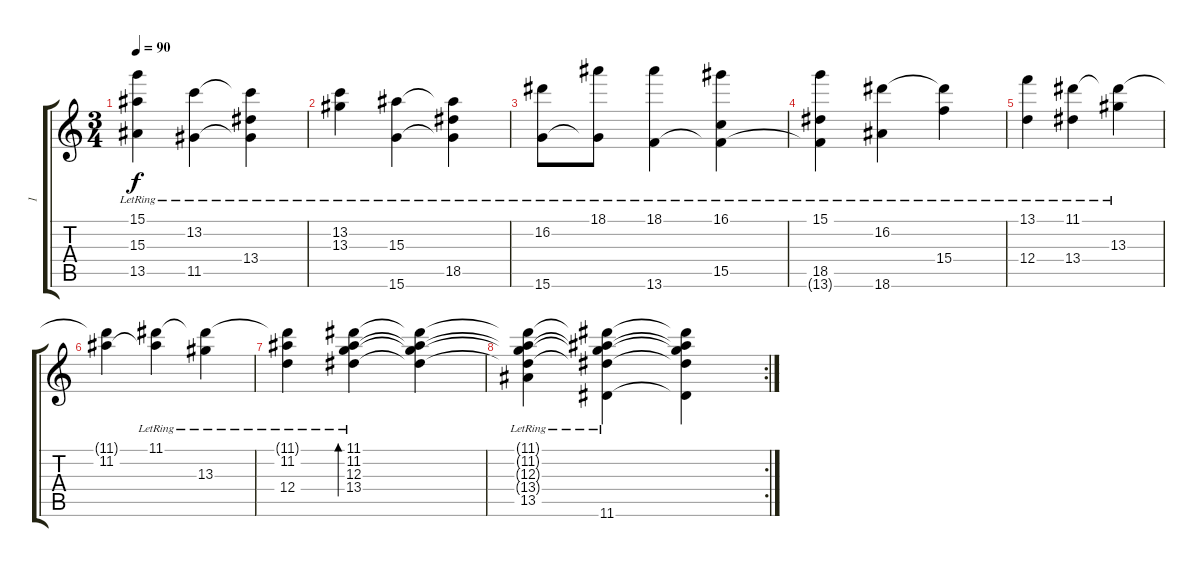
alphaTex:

\track ("1" "1") {instrument vibraphone}
\staff {score tabs}
\tuning (E5 B4 G4 D4 A3 E3) {hide}
\ts (3 4)
\tempo 90
\clef g2
\ks c
(15.1{lr} 15.3{t} 13.5{lr}).4{dy f} (13.2{lr} 11.5{lr}).4 (13.2{t} 13.4{lr} 11.5{t}).4 |
(13.2{lr} 13.3{lr}).4 (15.3{lr} 15.6{lr}).4 (15.3{t} 18.5{lr} 15.6{t}).4 |
(16.2{lr} 15.6{lr}).8 (18.1{lr} 15.6{t}).8 (18.1{lr} 13.6{lr}).4 (16.1{lr} 15.5{lr} 13.6{t}).4 |
(15.1{lr} 18.5{lr} 13.6{t}).4 (16.2{lr} 18.6{lr}).4 (16.2{t} 15.4{lr}).4 |
(13.1{lr} 12.4{lr}).4 (11.1{lr} 13.4{lr}).4 (11.1{t} 13.3{lr}).4 |
(11.1{t} 11.2).4 (11.1{lr} 11.2{t}).4 (11.1{t} 13.3{lr}).4 |
(11.1{t} 11.2 12.4{lr}).4 (11.1{lr} 11.2{lr} 12.3{lr} 13.4{lr}).4{bd 60} (11.1{t} 11.2{t} 12.3{t} 13.4{t}).4 |
\rc 2
(11.1{t} 11.2{t} 12.3{t} 13.4{t} 13.5{lr}).4 (11.1{t} 11.2{t} 12.3{t} 13.4{t} 11.6{lr}).4 (11.1{t} 11.2{t} 12.3{t} 13.4{t} 11.6{t}).4
